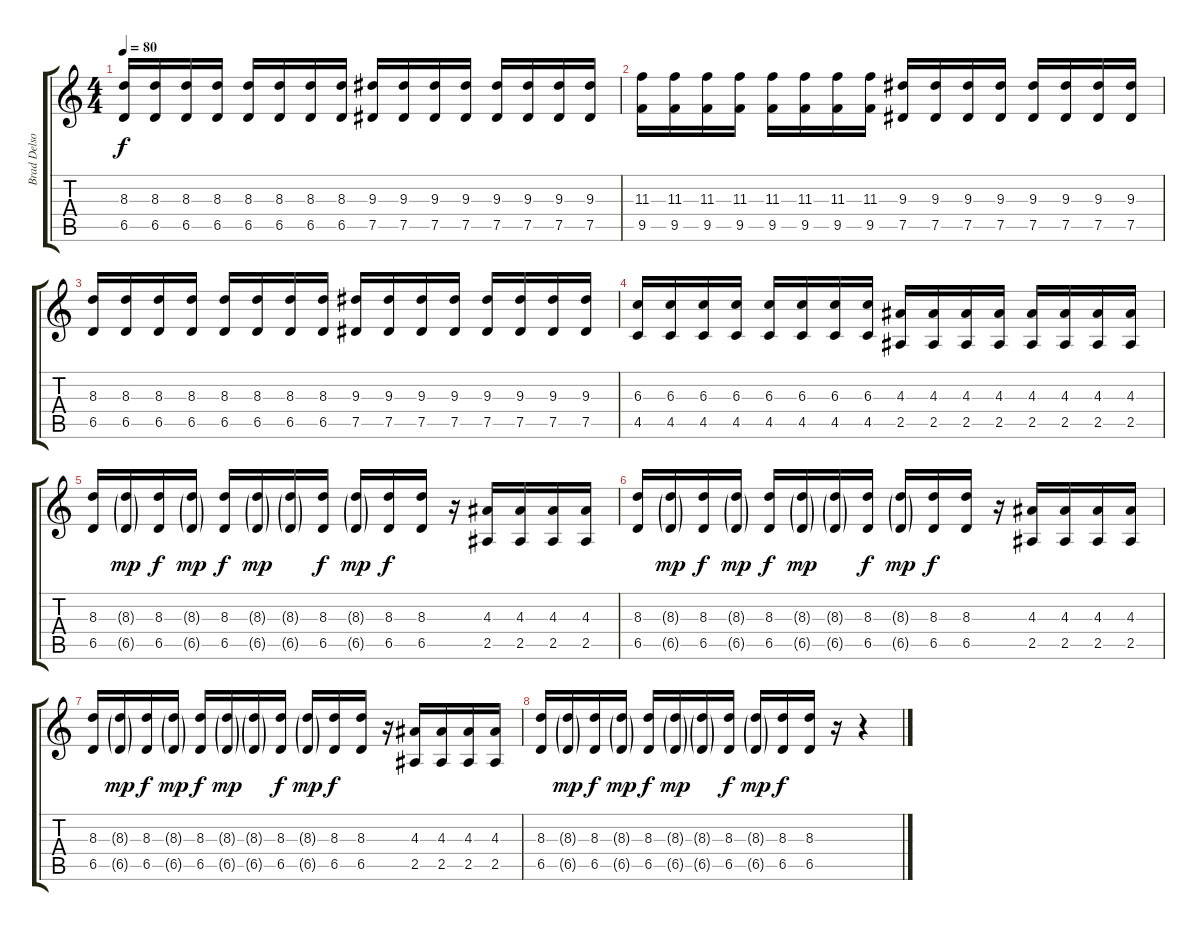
\track ("Brad Delson (Main Guitar)" "Brad Delso") {instrument distortionguitar}
\staff {score tabs}
\tuning (Eb4 Bb3 Gb3 Db3 Ab2 Eb2) {hide}
\ts (4 4)
\tempo 80
\clef g2
\ks c
(8.3 6.5).16{dy f} (8.3 6.5).16 (8.3 6.5).16 (8.3 6.5).16 (8.3 6.5).16 (8.3 6.5).16 (8.3 6.5).16 (8.3 6.5).16 (9.3 7.5).16 (9.3 7.5).16 (9.3 7.5).16 (9.3 7.5).16 (9.3 7.5).16 (9.3 7.5).16 (9.3 7.5).16 (9.3 7.5).16 |
(11.3 9.5).16 (11.3 9.5).16 (11.3 9.5).16 (11.3 9.5).16 (11.3 9.5).16 (11.3 9.5).16 (11.3 9.5).16 (11.3 9.5).16 (9.3 7.5).16 (9.3 7.5).16 (9.3 7.5).16 (9.3 7.5).16 (9.3 7.5).16 (9.3 7.5).16 (9.3 7.5).16 (9.3 7.5).16 |
(8.3 6.5).16 (8.3 6.5).16 (8.3 6.5).16 (8.3 6.5).16 (8.3 6.5).16 (8.3 6.5).16 (8.3 6.5).16 (8.3 6.5).16 (9.3 7.5).16 (9.3 7.5).16 (9.3 7.5).16 (9.3 7.5).16 (9.3 7.5).16 (9.3 7.5).16 (9.3 7.5).16 (9.3 7.5).16 |
(6.3 4.5).16 (6.3 4.5).16 (6.3 4.5).16 (6.3 4.5).16 (6.3 4.5).16 (6.3 4.5).16 (6.3 4.5).16 (6.3 4.5).16 (4.3 2.5).16 (4.3 2.5).16 (4.3 2.5).16 (4.3 2.5).16 (4.3 2.5).16 (4.3 2.5).16 (4.3 2.5).16 (4.3 2.5).16 |
(8.3 6.5).16 (8.3{g} 6.5{g}).16{dy mp} (8.3 6.5).16{dy f} (8.3{g} 6.5{g}).16{dy mp} (8.3 6.5).16{dy f} (8.3{g} 6.5{g}).16{dy mp} (8.3{g} 6.5{g}).16 (8.3 6.5).16{dy f} (8.3{g} 6.5{g}).16{dy mp} (8.3 6.5).16{dy f} (8.3 6.5).16 r.16 (4.3 2.5).16 (4.3 2.5).16 (4.3 2.5).16 (4.3 2.5).16 |
(8.3 6.5).16 (8.3{g} 6.5{g}).16{dy mp} (8.3 6.5).16{dy f} (8.3{g} 6.5{g}).16{dy mp} (8.3 6.5).16{dy f} (8.3{g} 6.5{g}).16{dy mp} (8.3{g} 6.5{g}).16 (8.3 6.5).16{dy f} (8.3{g} 6.5{g}).16{dy mp} (8.3 6.5).16{dy f} (8.3 6.5).16 r.16 (4.3 2.5).16 (4.3 2.5).16 (4.3 2.5).16 (4.3 2.5).16 |
(8.3 6.5).16 (8.3{g} 6.5{g}).16{dy mp} (8.3 6.5).16{dy f} (8.3{g} 6.5{g}).16{dy mp} (8.3 6.5).16{dy f} (8.3{g} 6.5{g}).16{dy mp} (8.3{g} 6.5{g}).16 (8.3 6.5).16{dy f} (8.3{g} 6.5{g}).16{dy mp} (8.3 6.5).16{dy f} (8.3 6.5).16 r.16 (4.3 2.5).16 (4.3 2.5).16 (4.3 2.5).16 (4.3 2.5).16 |
(8.3 6.5).16 (8.3{g} 6.5{g}).16{dy mp} (8.3 6.5).16{dy f} (8.3{g} 6.5{g}).16{dy mp} (8.3 6.5).16{dy f} (8.3{g} 6.5{g}).16{dy mp} (8.3{g} 6.5{g}).16 (8.3 6.5).16{dy f} (8.3{g} 6.5{g}).16{dy mp} (8.3 6.5).16{dy f} (8.3 6.5).16 r.16 r.4
